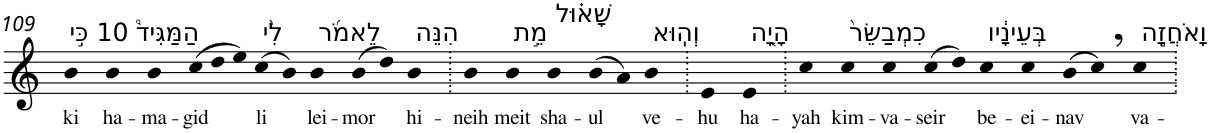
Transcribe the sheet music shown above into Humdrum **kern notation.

**kern	**text
*part1	*part1
*staff1	*staff1
*I"Piano	*
*I'Pno	*
!!LO:PB:g=z
*clefG2	*
*k[]	*
=109	=109
!LO:TX:a:t=10 כִּ֣י	!
!	!LO:LY:b
4b	ki
!LO:TX:a:t=הַמַּגִּיד֩	!
!	!LO:LY:b
4b	ha-
!	!LO:LY:b
4b	-ma-
*Xtuplet	*
!	!LO:LY:b
(>12cc	-gid
12dd	.
12ee)	.
!LO:TX:a:t=לִ֨י	!
!	!LO:LY:b
(>8cc	li
8b)	.
!LO:TX:a:t=לֵאמֹ֜ר	!
!	!LO:LY:b
4b	lei-
!	!LO:LY:b
(>8b	-mor
8dd)	.
!LO:TX:a:t=הִנֵּה	!
!	!LO:LY:b
4b	hi-
=110.	=110.
!	!LO:LY:b
4b	-neih
!LO:TX:a:t=מֵ֣ת	!
!	!LO:LY:b
4b	meit
!LO:TX:a:t=שָׁא֗וּל	!
!	!LO:LY:b
4b	sha-
!	!LO:LY:b
(>8b	-ul
8a)	.
!LO:TX:a:t=וְהֽוּא	!
!	!LO:LY:b
4b	ve-
=111.	=111.
!	!LO:LY:b
4e	-hu
!LO:TX:a:t=הָיָ֤ה	!
!	!LO:LY:b
4e	ha-
=112.	=112.
!	!LO:LY:b
4cc	-yah
!LO:TX:a:t=כִמְבַשֵּׂר֙	!
!	!LO:LY:b
4cc	kim-
!	!LO:LY:b
4cc	-va-
!	!LO:LY:b
(>8cc	-seir
8dd)	.
!LO:TX:a:t=בְּעֵינָ֔יו	!
!	!LO:LY:b
4cc	be-
!	!LO:LY:b
4cc	-ei-
!	!LO:LY:b
(>8b	-nav
8cc,)	.
!LO:TX:a:t=וָאֹחֲזָ֣ה	!
!	!LO:LY:b
4cc	va-
=.	=.
*-	*-
